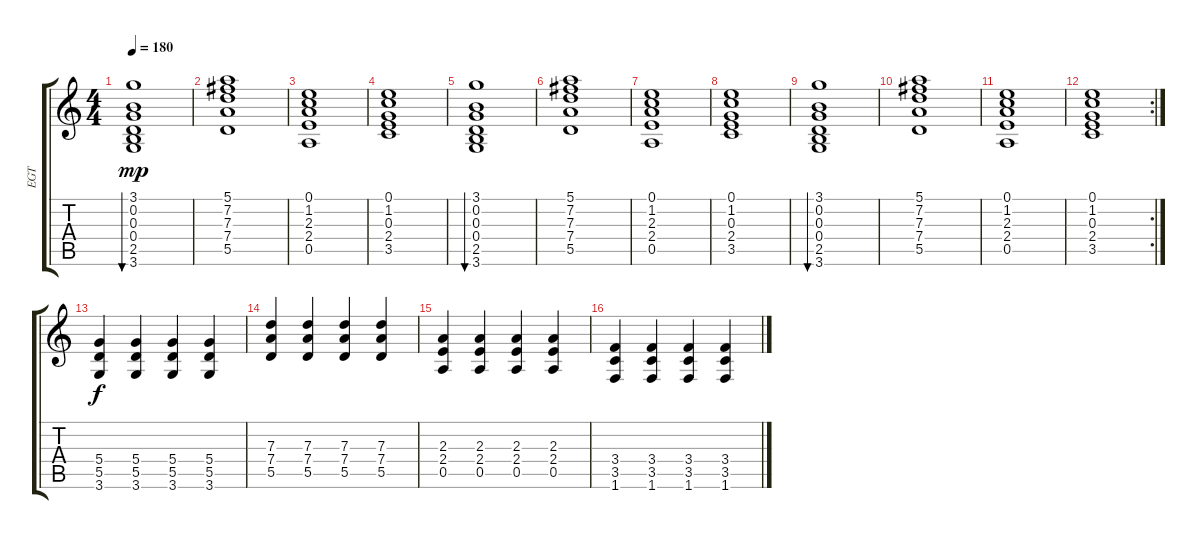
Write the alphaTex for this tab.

\track ("EGT" "EGT") {instrument distortionguitar}
\staff {score tabs}
\tuning (E4 B3 G3 D3 A2 E2) {hide}
\ts (4 4)
\tempo 180
\clef g2
\ks c
(3.1 0.2 0.3 0.4 2.5 3.6).1{bu 240 dy mp} |
(5.1 7.2 7.3 7.4 5.5).1 |
(0.1 1.2 2.3 2.4 0.5).1 |
(0.1 1.2 0.3 2.4 3.5).1 |
(3.1 0.2 0.3 0.4 2.5 3.6).1{bu 240} |
(5.1 7.2 7.3 7.4 5.5).1 |
(0.1 1.2 2.3 2.4 0.5).1 |
(0.1 1.2 0.3 2.4 3.5).1 |
(3.1 0.2 0.3 0.4 2.5 3.6).1{bu 240} |
(5.1 7.2 7.3 7.4 5.5).1 |
(0.1 1.2 2.3 2.4 0.5).1 |
\rc 2
(0.1 1.2 0.3 2.4 3.5).1 |
(5.4 5.5 3.6).4{dy f} (5.4 5.5 3.6).4 (5.4 5.5 3.6).4 (5.4 5.5 3.6).4 |
(7.3 7.4 5.5).4 (7.3 7.4 5.5).4 (7.3 7.4 5.5).4 (7.3 7.4 5.5).4 |
(2.3 2.4 0.5).4 (2.3 2.4 0.5).4 (2.3 2.4 0.5).4 (2.3 2.4 0.5).4 |
(3.4 3.5 1.6).4 (3.4 3.5 1.6).4 (3.4 3.5 1.6).4 (3.4 3.5 1.6).4
